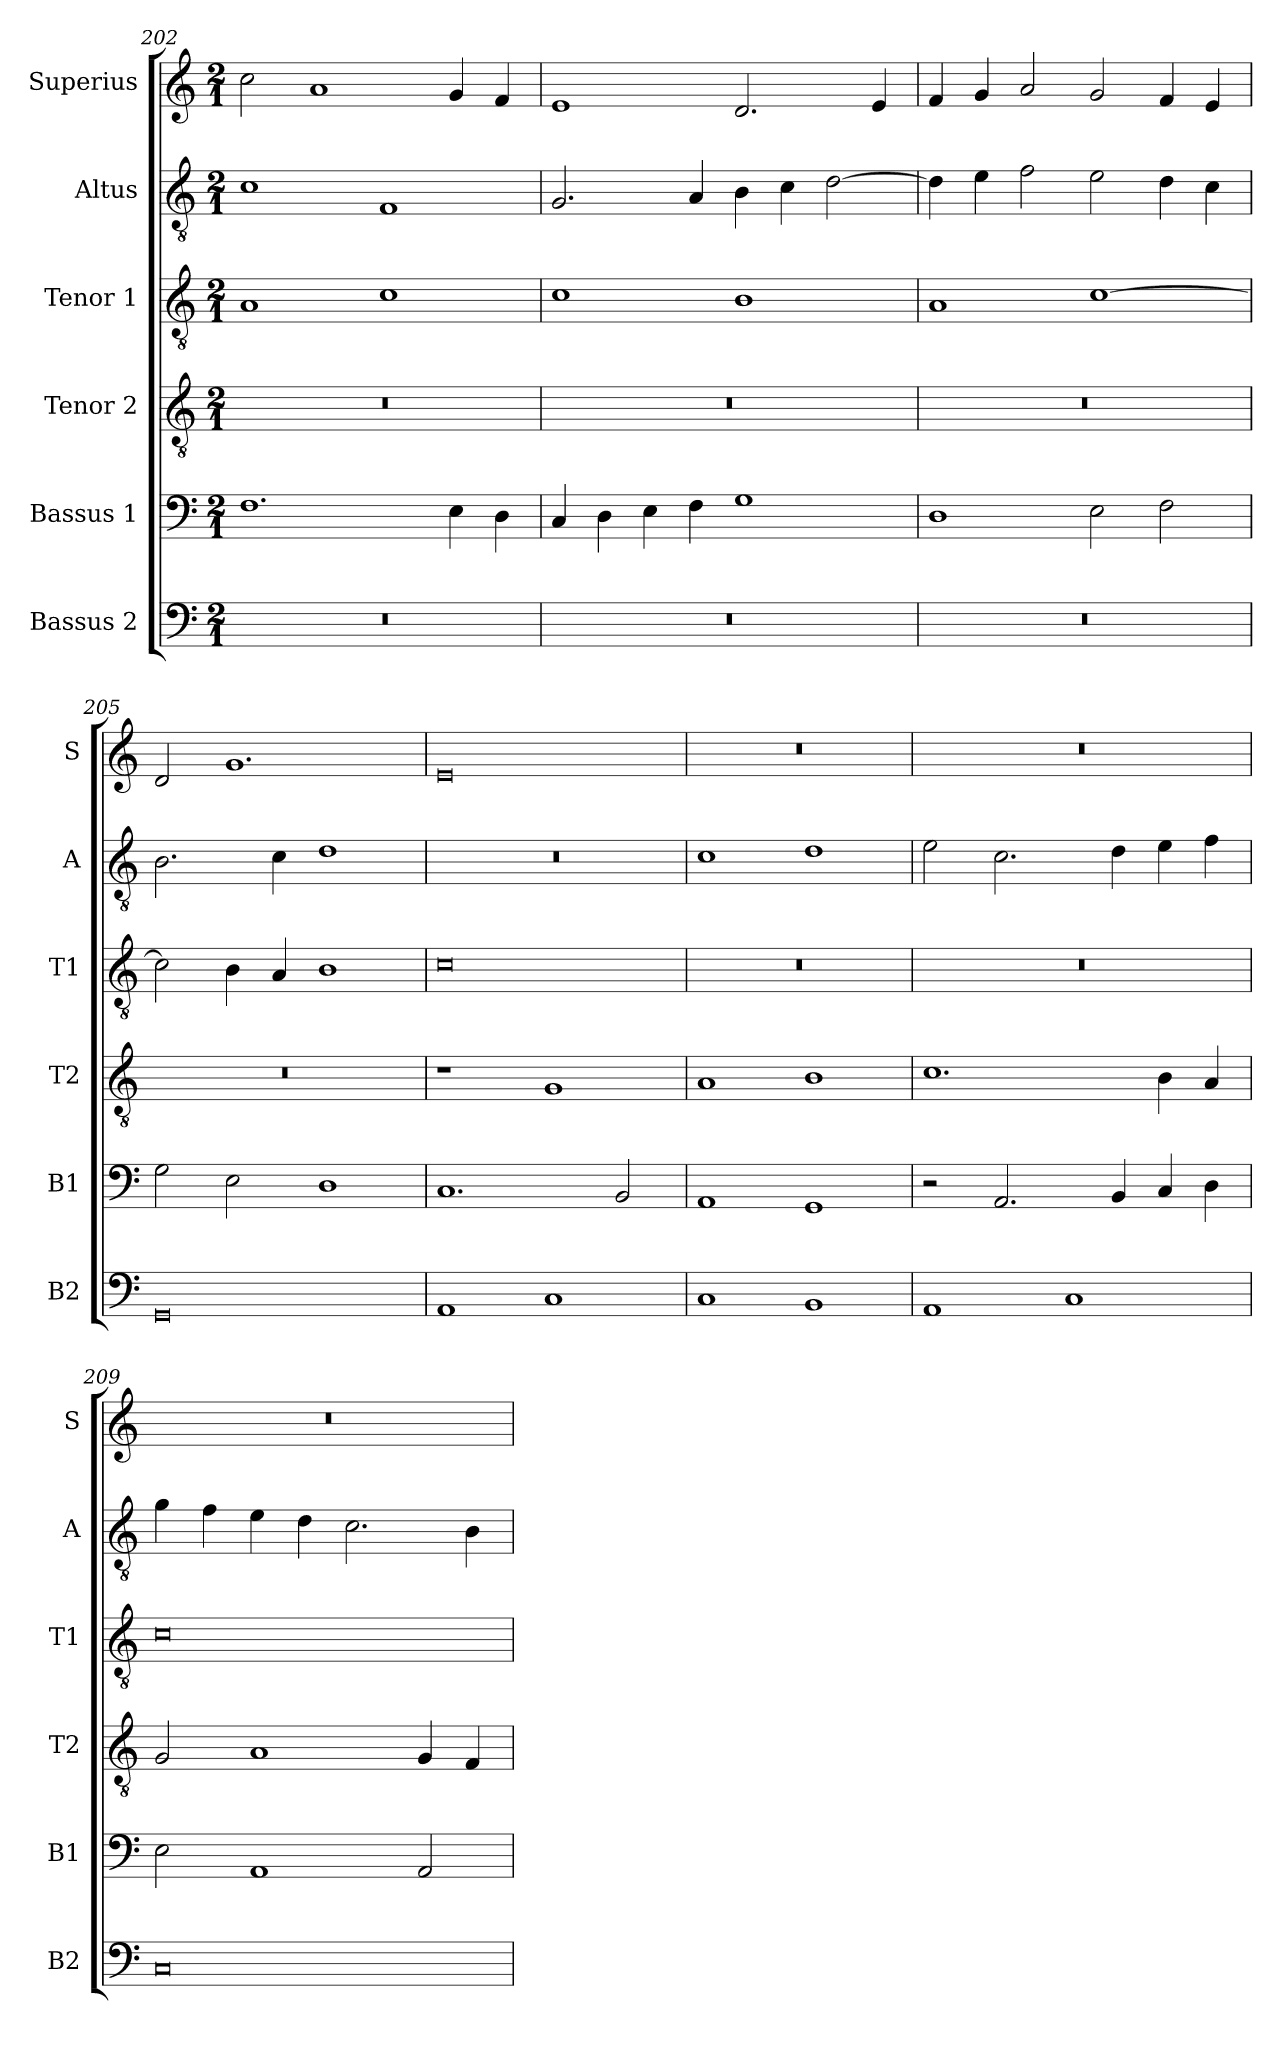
**kern	**kern	**kern	**kern	**kern	**kern
*part6	*part5	*part4	*part3	*part2	*part1
*staff6	*staff5	*staff4	*staff3	*staff2	*staff1
*I"Bassus 2	*I"Bassus 1	*I"Tenor 2	*I"Tenor 1	*I"Altus	*I"Superius
*I'B2	*I'B1	*I'T2	*I'T1	*I'A	*I'S
*clefF4	*clefF4	*clefGv2	*clefGv2	*clefGv2	*clefG2
*k[]	*k[]	*k[]	*k[]	*k[]	*k[]
*M2/1	*M2/1	*M2/1	*M2/1	*M2/1	*M2/1
=202	=202	=202	=202	=202	=202
0r	1.F	0r	1A	1c	2cc
.	.	.	.	.	1a
.	.	.	1c	1F	.
.	4E	.	.	.	4g
.	4D	.	.	.	4f
=203	=203	=203	=203	=203	=203
0r	4C	0r	1c	2.G	1e
.	4D	.	.	.	.
.	4E	.	.	.	.
.	4F	.	.	4A	.
.	1G	.	1B	4B	2.d
.	.	.	.	4c	.
.	.	.	.	[2d	.
.	.	.	.	.	4e
=204	=204	=204	=204	=204	=204
0r	1D	0r	1A	4d]	4f
.	.	.	.	4e	4g
.	.	.	.	2f	2a
.	2E	.	[1c	2e	2g
.	2F	.	.	4d	4f
.	.	.	.	4c	4e
=205	=205	=205	=205	=205	=205
0GG	2G	0r	2c]	2.B	2d
.	2E	.	4B	.	1.g
.	.	.	4A	4c	.
.	1D	.	1B	1d	.
=206	=206	=206	=206	=206	=206
1AA	1.C	1r	0c	0r	0e
1C	.	1G	.	.	.
.	2BB	.	.	.	.
=207	=207	=207	=207	=207	=207
1C	1AA	1A	0r	1c	0r
1BB	1GG	1B	.	1d	.
=208	=208	=208	=208	=208	=208
1AA	2r	1.c	0r	2e	0r
.	2.AA	.	.	2.c	.
1C	.	.	.	.	.
.	4BB	.	.	4d	.
.	4C	4B	.	4e	.
.	4D	4A	.	4f	.
=209	=209	=209	=209	=209	=209
0C	2E	2G	0c	4g	0r
.	.	.	.	4f	.
.	1AA	1A	.	4e	.
.	.	.	.	4d	.
.	.	.	.	2.c	.
.	2AA	4G	.	.	.
.	.	4F	.	4B	.
=	=	=	=	=	=
*-	*-	*-	*-	*-	*-
